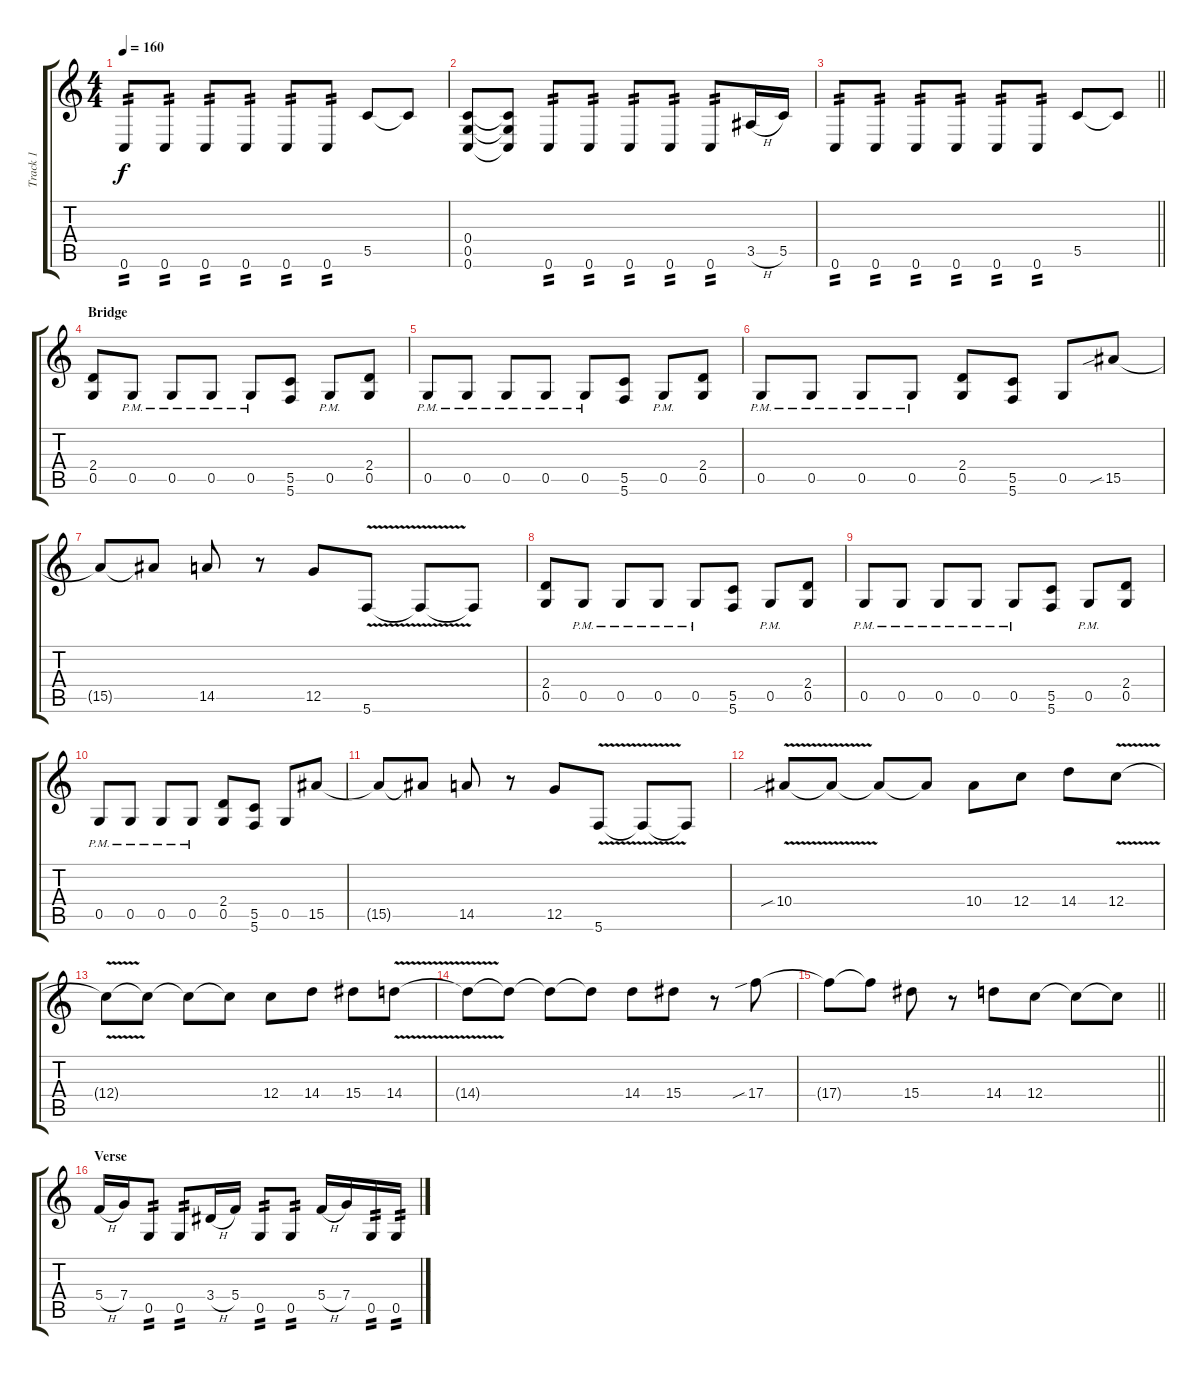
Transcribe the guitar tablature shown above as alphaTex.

\track ("Track 1" "Track 1") {instrument overdrivenguitar}
\staff {score tabs}
\tuning (D4 A3 F3 C3 G2 C2) {hide}
\ts (4 4)
\tempo 160
\clef g2
\ks c
0.6.8{tp 2 dy f} 0.6.8{tp 2} 0.6.8{tp 2} 0.6.8{tp 2} 0.6.8{tp 2} 0.6.8{tp 2} 5.5.8 5.5{t}.8 |
(0.4 0.5 0.6).8 (0.4{t} 0.5{t} 0.6{t}).8 0.6.8{tp 2} 0.6.8{tp 2} 0.6.8{tp 2} 0.6.8{tp 2} 0.6.8{tp 2} 3.5{h}.16 5.5.16 |
\barLineRight lightlight
0.6.8{tp 2} 0.6.8{tp 2} 0.6.8{tp 2} 0.6.8{tp 2} 0.6.8{tp 2} 0.6.8{tp 2} 5.5.8 5.5{t}.8 |
\section ("" "Bridge")
(2.4 0.5).8 0.5{pm}.8 0.5{pm}.8 0.5{pm}.8 0.5{pm}.8 (5.5 5.6).8 0.5{pm}.8 (2.4 0.5).8 |
0.5{pm}.8 0.5{pm}.8 0.5{pm}.8 0.5{pm}.8 0.5{pm}.8 (5.5 5.6).8 0.5{pm}.8 (2.4 0.5).8 |
0.5{pm}.8 0.5{pm}.8 0.5{pm}.8 0.5{pm}.8 (2.4 0.5).8 (5.5 5.6).8 0.5.8 15.5{sib}.8 |
15.5{t}.8 15.5{t}.8 14.5.8 r.8 12.5.8 5.6{v}.8 5.6{t}.8 5.6{t}.8 |
(2.4 0.5).8 0.5{pm}.8 0.5{pm}.8 0.5{pm}.8 0.5{pm}.8 (5.5 5.6).8 0.5{pm}.8 (2.4 0.5).8 |
0.5{pm}.8 0.5{pm}.8 0.5{pm}.8 0.5{pm}.8 0.5{pm}.8 (5.5 5.6).8 0.5{pm}.8 (2.4 0.5).8 |
0.5{pm}.8 0.5{pm}.8 0.5{pm}.8 0.5{pm}.8 (2.4 0.5).8 (5.5 5.6).8 0.5.8 15.5.8 |
15.5{t}.8 15.5{t}.8 14.5.8 r.8 12.5.8 5.6{v}.8 5.6{t}.8 5.6{t}.8 |
10.4{v sib}.8 10.4{t}.8 10.4{t}.8 10.4{t}.8 10.4.8 12.4.8 14.4.8 12.4{v}.8 |
12.4{t}.8 12.4{t}.8 12.4{t}.8 12.4{t}.8 12.4.8 14.4.8 15.4.8 14.4{v}.8 |
14.4{t}.8 14.4{t}.8 14.4{t}.8 14.4{t}.8 14.4.8 15.4.8 r.8 17.4{sib}.8 |
\barLineRight lightlight
17.4{t}.8 17.4{t}.8 15.4.8 r.8 14.4.8 12.4.8 12.4{t}.8 12.4{t}.8 |
\section ("" "Verse")
5.4{h}.16 7.4.16 0.5.8{tp 2} 0.5.8{tp 2} 3.4{h}.16 5.4.16 0.5.8{tp 2} 0.5.8{tp 2} 5.4{h}.16 7.4.16 0.5.16{tp 2} 0.5.16{tp 2}
